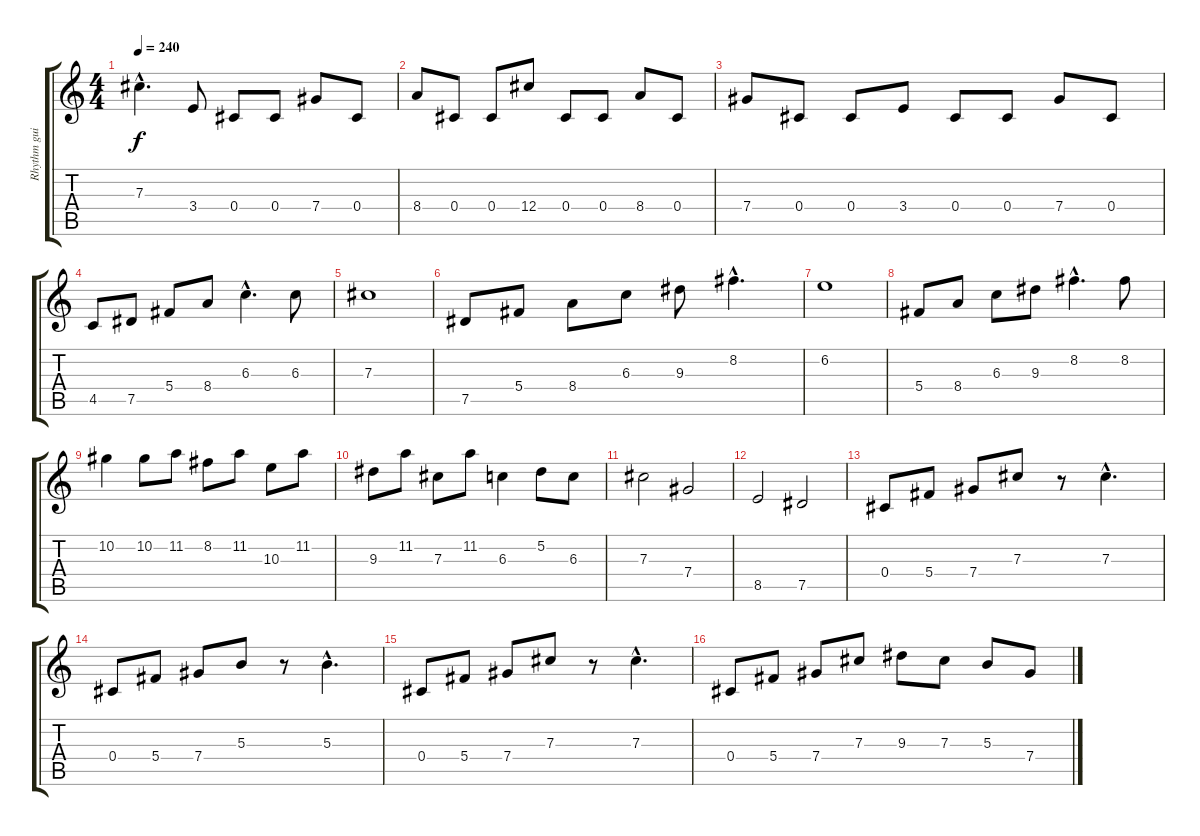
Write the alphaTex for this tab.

\track ("Rhythm guitar" "Rhythm gui") {instrument distortionguitar}
\staff {score tabs}
\tuning (Eb4 Bb3 Gb3 Db3 Ab2 Eb2) {hide}
\ts (4 4)
\tempo 240
\clef g2
\ks c
7.3{hac}.4{d dy f} 3.4.8 0.4.8 0.4.8 7.4.8 0.4.8 |
8.4.8 0.4.8 0.4.8 12.4.8 0.4.8 0.4.8 8.4.8 0.4.8 |
7.4.8 0.4.8 0.4.8 3.4.8 0.4.8 0.4.8 7.4.8 0.4.8 |
4.5.8 7.5.8 5.4.8 8.4.8 6.3{hac}.4{d} 6.3.8 |
7.3.1 |
7.5.8 5.4.8 8.4.8 6.3.8 9.3.8 8.2{hac}.4{d} |
6.2.1 |
5.4.8 8.4.8 6.3.8 9.3.8 8.2{hac}.4{d} 8.2.8 |
10.2.4 10.2.8 11.2.8 8.2.8 11.2.8 10.3.8 11.2.8 |
9.3.8 11.2.8 7.3.8 11.2.8 6.3.4 5.2.8 6.3.8 |
7.3.2 7.4.2 |
8.5.2 7.5.2 |
0.4.8 5.4.8 7.4.8 7.3.8 r.8 7.3{hac}.4{d} |
0.4.8 5.4.8 7.4.8 5.3.8 r.8 5.3{hac}.4{d} |
0.4.8 5.4.8 7.4.8 7.3.8 r.8 7.3{hac}.4{d} |
0.4.8 5.4.8 7.4.8 7.3.8 9.3.8 7.3.8 5.3.8 7.4.8
